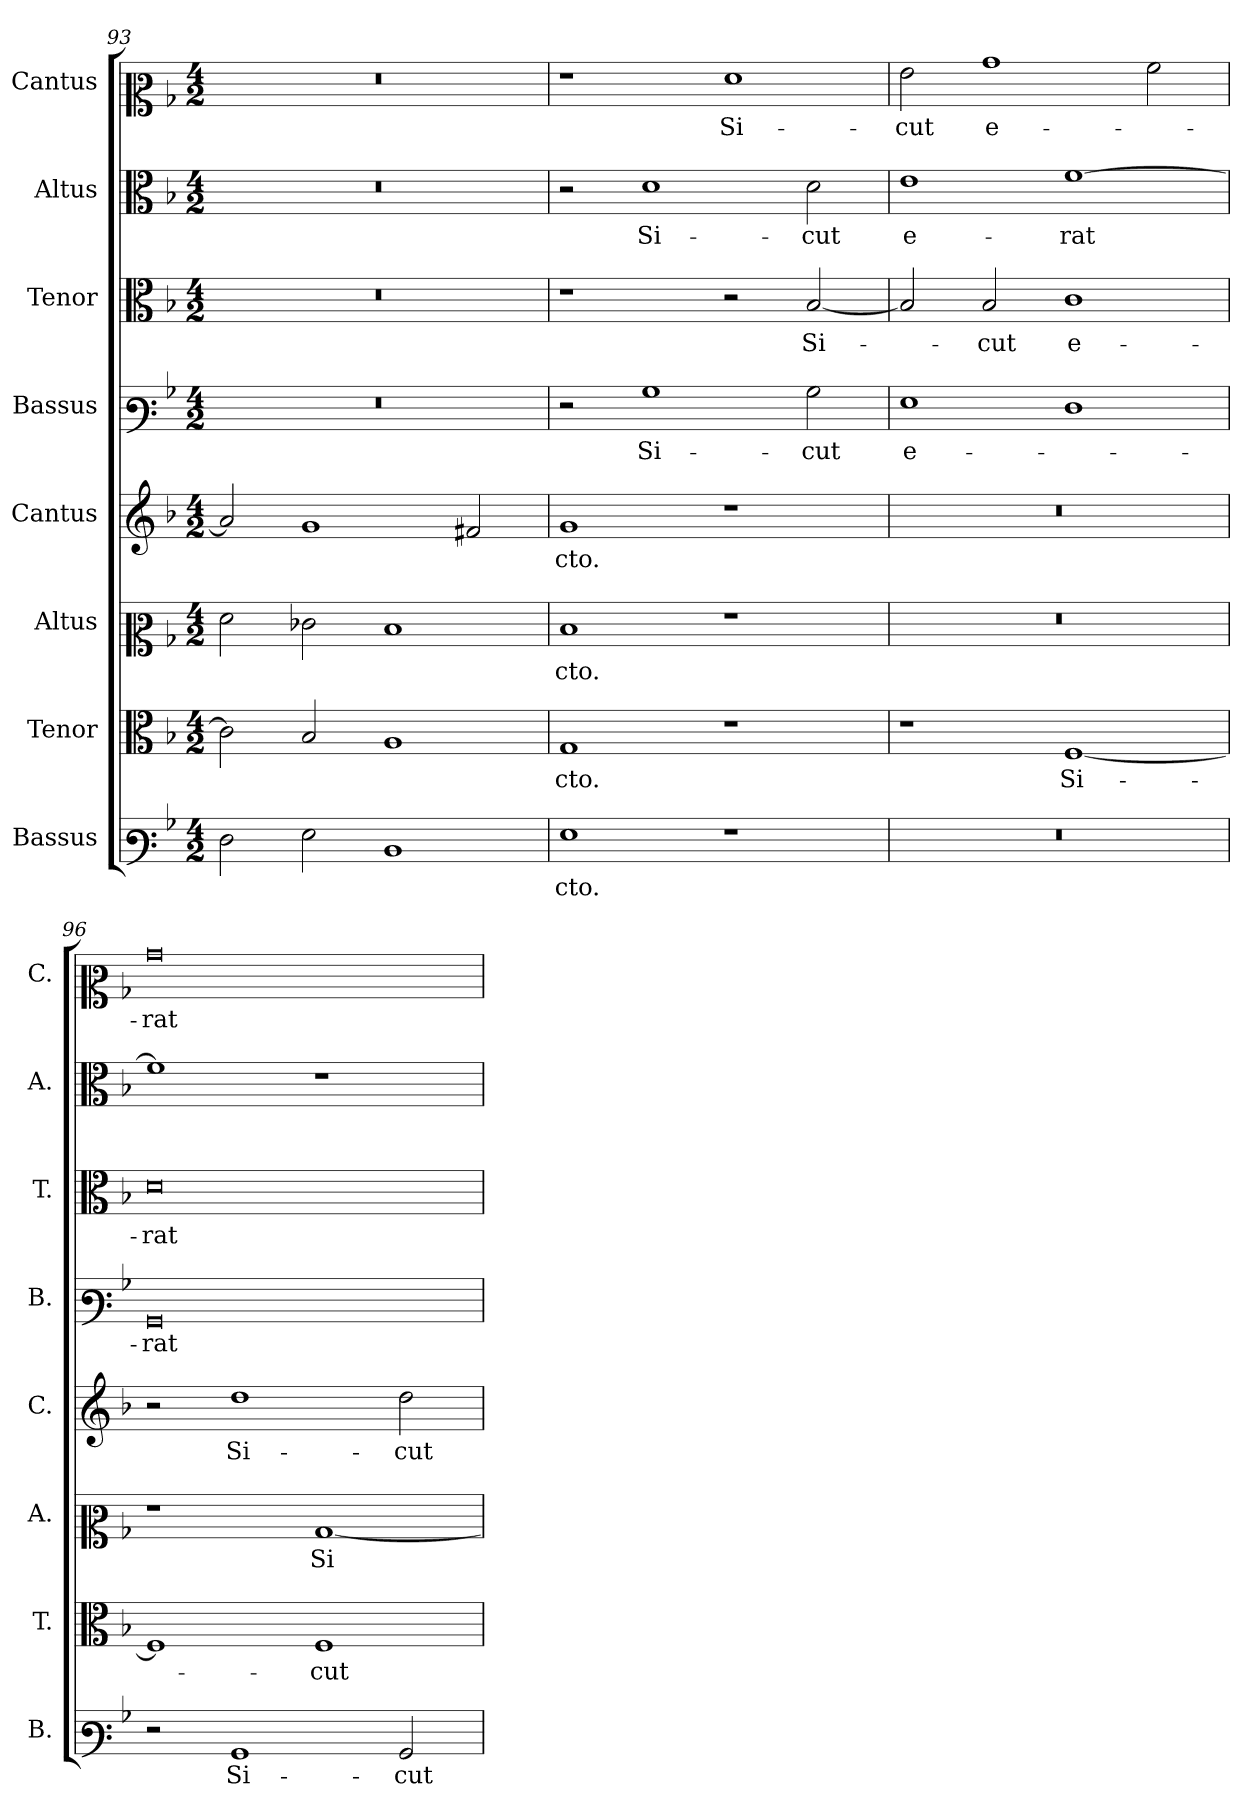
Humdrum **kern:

**kern	**text	**kern	**text	**kern	**text	**kern	**text	**kern	**text	**kern	**text	**kern	**text	**kern	**text
*part8	*part8	*part7	*part7	*part6	*part6	*part5	*part5	*part4	*part4	*part3	*part3	*part2	*part2	*part1	*part1
*staff8	*staff8	*staff7	*staff7	*staff6	*staff6	*staff5	*staff5	*staff4	*staff4	*staff3	*staff3	*staff2	*staff2	*staff1	*staff1
*I"Bassus	*	*I"Tenor	*	*I"Altus	*	*I"Cantus	*	*I"Bassus	*	*I"Tenor	*	*I"Altus	*	*I"Cantus	*
*I'B.	*	*I'T.	*	*I'A.	*	*I'C.	*	*I'B.	*	*I'T.	*	*I'A.	*	*I'C.	*
*clefF3	*	*clefC3	*	*clefC2	*	*clefG2	*	*clefF3	*	*clefC3	*	*clefC3	*	*clefC2	*
*k[b-]	*	*k[b-]	*	*k[b-]	*	*k[b-]	*	*k[b-]	*	*k[b-]	*	*k[b-]	*	*k[b-]	*
*M4/2	*	*M4/2	*	*M4/2	*	*M4/2	*	*M4/2	*	*M4/2	*	*M4/2	*	*M4/2	*
=93	=93	=93	=93	=93	=93	=93	=93	=93	=93	=93	=93	=93	=93	=93	=93
!	!	!	!	!	!	!	!	!LO:N:vis=1	!	!LO:N:vis=1	!	!LO:N:vis=1	!	!LO:N:vis=1	!
2F\	.	2c\]	.	2f\	.	2a/]	.	0r	.	0r	.	0r	.	0r	.
2G\	.	2B-/	.	2e-X\	.	1g	.	.	.	.	.	.	.	.	.
1D	.	1A	.	1d	.	.	.	.	.	.	.	.	.	.	.
.	.	.	.	.	.	2f#X/	.	.	.	.	.	.	.	.	.
=94	=94	=94	=94	=94	=94	=94	=94	=94	=94	=94	=94	=94	=94	=94	=94
1G	-cto.	1G	-cto.	1d	-cto.	1g	-cto.	2r	.	1r	.	2r	.	1r	.
.	.	.	.	.	.	.	.	1B-	Si-	.	.	1d	Si-	.	.
1r	.	1r	.	1r	.	1r	.	.	.	2r	.	.	.	1f	Si-
.	.	.	.	.	.	.	.	2B-\	-cut	[2B-/	Si-	2d\	-cut	.	.
=95	=95	=95	=95	=95	=95	=95	=95	=95	=95	=95	=95	=95	=95	=95	=95
!LO:N:vis=1	!	!	!	!LO:N:vis=1	!	!LO:N:vis=1	!	!	!	!	!	!	!	!	!
0r	.	1r	.	0r	.	0r	.	1G	e-	2B-/]	.	1e	e-	2g\	-cut
.	.	.	.	.	.	.	.	.	.	2B-/	-cut	.	.	1b-	e-
.	.	[1F	Si-	.	.	.	.	1F	.	1c	e-	[1f	-rat	.	.
.	.	.	.	.	.	.	.	.	.	.	.	.	.	2a\	.
=96	=96	=96	=96	=96	=96	=96	=96	=96	=96	=96	=96	=96	=96	=96	=96
2r	.	1F]	.	1r	.	2r	.	0BB-	-rat	0d	-rat	1f]	.	0b-	-rat
1BB-	Si-	.	.	.	.	1dd	Si-	.	.	.	.	.	.	.	.
.	.	1F	-cut	[1B-	Si-	.	.	.	.	.	.	1r	.	.	.
2BB-/	-cut	.	.	.	.	2dd\	-cut	.	.	.	.	.	.	.	.
=	=	=	=	=	=	=	=	=	=	=	=	=	=	=	=
*-	*-	*-	*-	*-	*-	*-	*-	*-	*-	*-	*-	*-	*-	*-	*-
